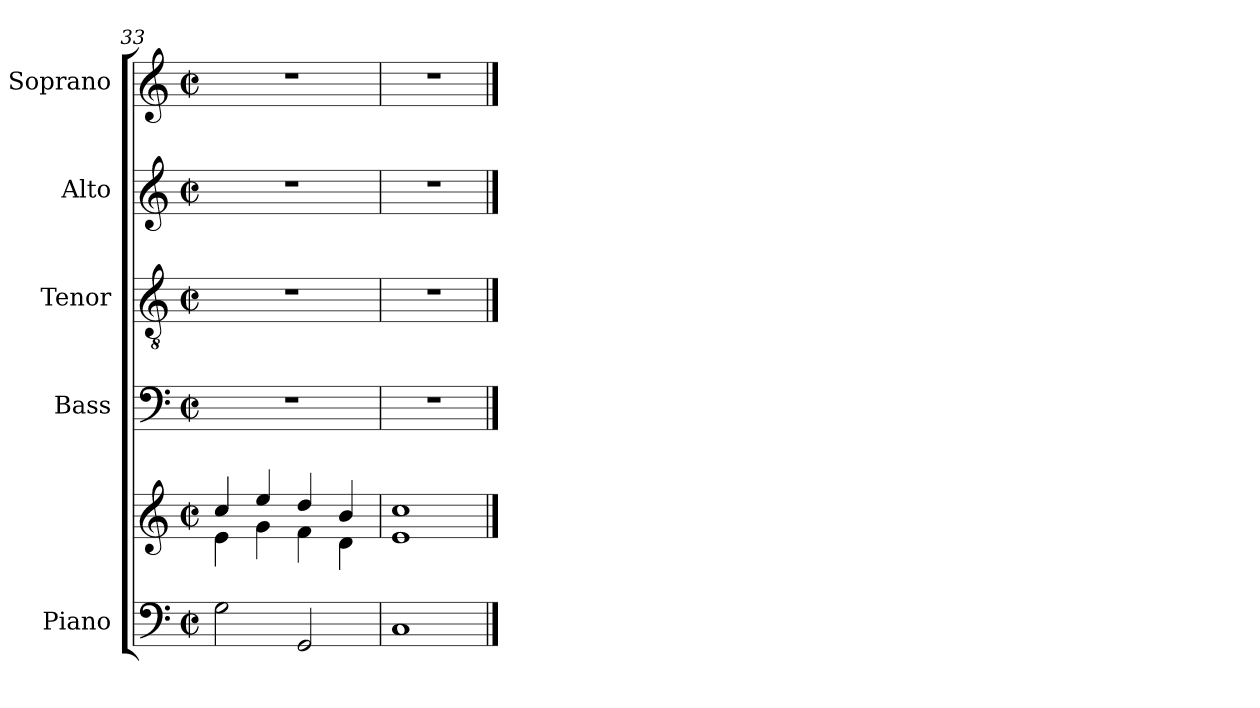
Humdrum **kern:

**kern	**kern	**kern	**kern	**kern	**kern
*part5	*part5	*part4	*part3	*part2	*part1
*staff6	*staff5	*staff4	*staff3	*staff2	*staff1
*I"Piano	*	*I"Bass	*I"Tenor	*I"Alto	*I"Soprano
*I'Pno.	*	*I'B.	*I'T.	*I'A.	*I'S.
*clefF4	*clefG2	*clefF4	*clefGv2	*clefG2	*clefG2
*	*	*	*ITrd7c12	*	*
*k[]	*k[]	*k[]	*k[]	*k[]	*k[]
*C:	*C:	*C:	*C:	*C:	*C:
*M2/2	*M2/2	*M2/2	*M2/2	*M2/2	*M2/2
*met(c|)	*met(c|)	*met(c|)	*met(c|)	*met(c|)	*met(c|)
=33	=33	=33	=33	=33	=33
*	*^	*	*	*	*
2Gi\	4cci/	4ei\	1r	1r	1r	1r
.	4eei/	4gi\	.	.	.	.
2GGi/	4ddi/	4fi\	.	.	.	.
.	4bi/	4di\	.	.	.	.
=34	=34	=34	=34	=34	=34	=34
1Ci	1cci	1ei	1r	1r	1r	1r
*	*v	*v	*	*	*	*
==	==	==	==	==	==
*-	*-	*-	*-	*-	*-
